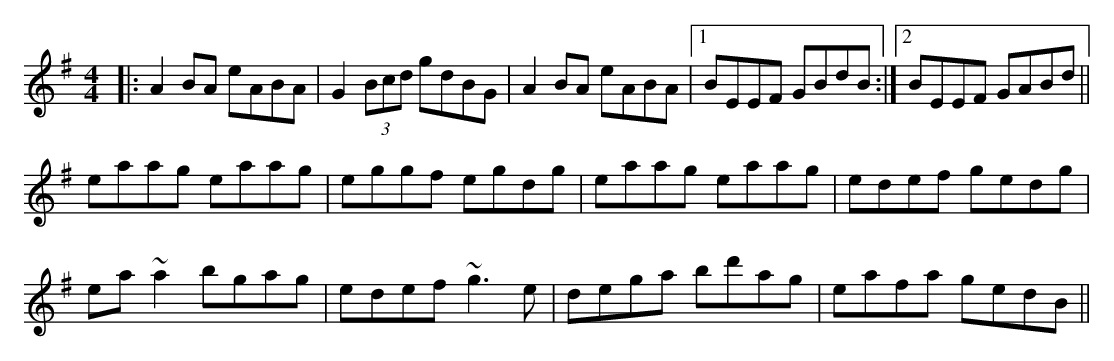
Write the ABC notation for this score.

X:1
M:4/4
K:Ador
|:A2BA eABA|G2 (3Bcd gdBG|A2BA eABA|1 BEEF GBdB:|2 BEEF GABd||
eaag eaag|eggf egdg|eaag eaag|edef gedg|
ea~a2 bgag|edef ~g3e|dega bd'ag|eafa gedB||
